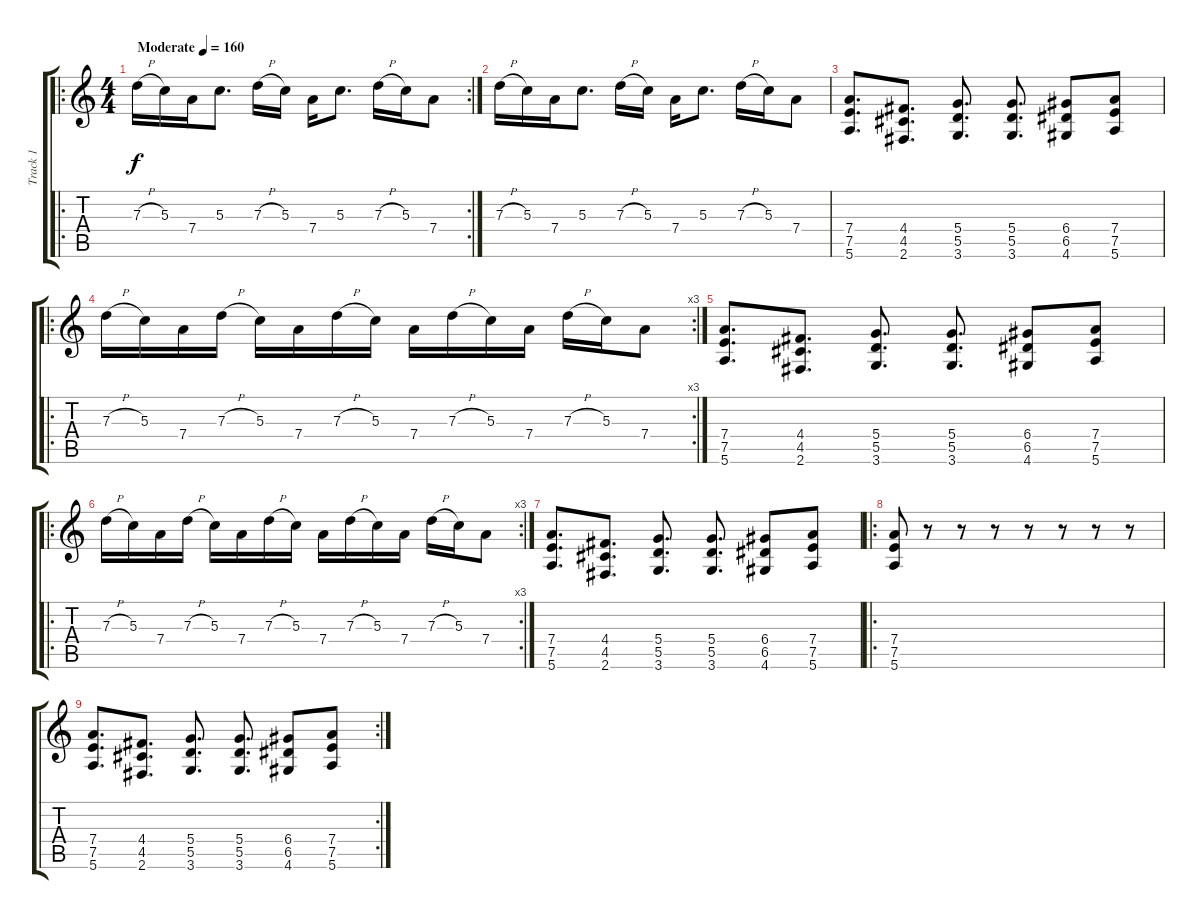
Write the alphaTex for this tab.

\track ("Track 1" "Track 1") {instrument distortionguitar}
\staff {score tabs}
\tuning (E4 B3 G3 D3 A2 E2) {hide}
\ro
\rc 2
\ts (4 4)
\tempo (160 "Moderate")
\clef g2
\ks c
7.3{h}.16{dy f instrument distortionguitar} 5.3.16 7.4.16 5.3.8{d} 7.3{h}.16 5.3.16 7.4.16 5.3.8{d} 7.3{h}.16 5.3.16 7.4.8 |
7.3{h}.16 5.3.16 7.4.16 5.3.8{d} 7.3{h}.16 5.3.16 7.4.16 5.3.8{d} 7.3{h}.16 5.3.16 7.4.8 |
(7.4 7.5 5.6).8{d} (4.4 4.5 2.6).8{d} (5.4 5.5 3.6).8{d} (5.4 5.5 3.6).8{d} (6.4 6.5 4.6).8 (7.4 7.5 5.6).8 |
\ro
\rc 3
7.3{h}.16 5.3.16 7.4.16 7.3{h}.16 5.3.16 7.4.16 7.3{h}.16 5.3.16 7.4.16 7.3{h}.16 5.3.16 7.4.16 7.3{h}.16 5.3.16 7.4.8 |
(7.4 7.5 5.6).8{d} (4.4 4.5 2.6).8{d} (5.4 5.5 3.6).8{d} (5.4 5.5 3.6).8{d} (6.4 6.5 4.6).8 (7.4 7.5 5.6).8 |
\ro
\rc 3
7.3{h}.16 5.3.16 7.4.16 7.3{h}.16 5.3.16 7.4.16 7.3{h}.16 5.3.16 7.4.16 7.3{h}.16 5.3.16 7.4.16 7.3{h}.16 5.3.16 7.4.8 |
(7.4 7.5 5.6).8{d} (4.4 4.5 2.6).8{d} (5.4 5.5 3.6).8{d} (5.4 5.5 3.6).8{d} (6.4 6.5 4.6).8 (7.4 7.5 5.6).8 |
\ro
(7.4 7.5 5.6).8 r.8 r.8 r.8 r.8 r.8 r.8 r.8 |
\rc 2
(7.4 7.5 5.6).8{d} (4.4 4.5 2.6).8{d} (5.4 5.5 3.6).8{d} (5.4 5.5 3.6).8{d} (6.4 6.5 4.6).8 (7.4 7.5 5.6).8
